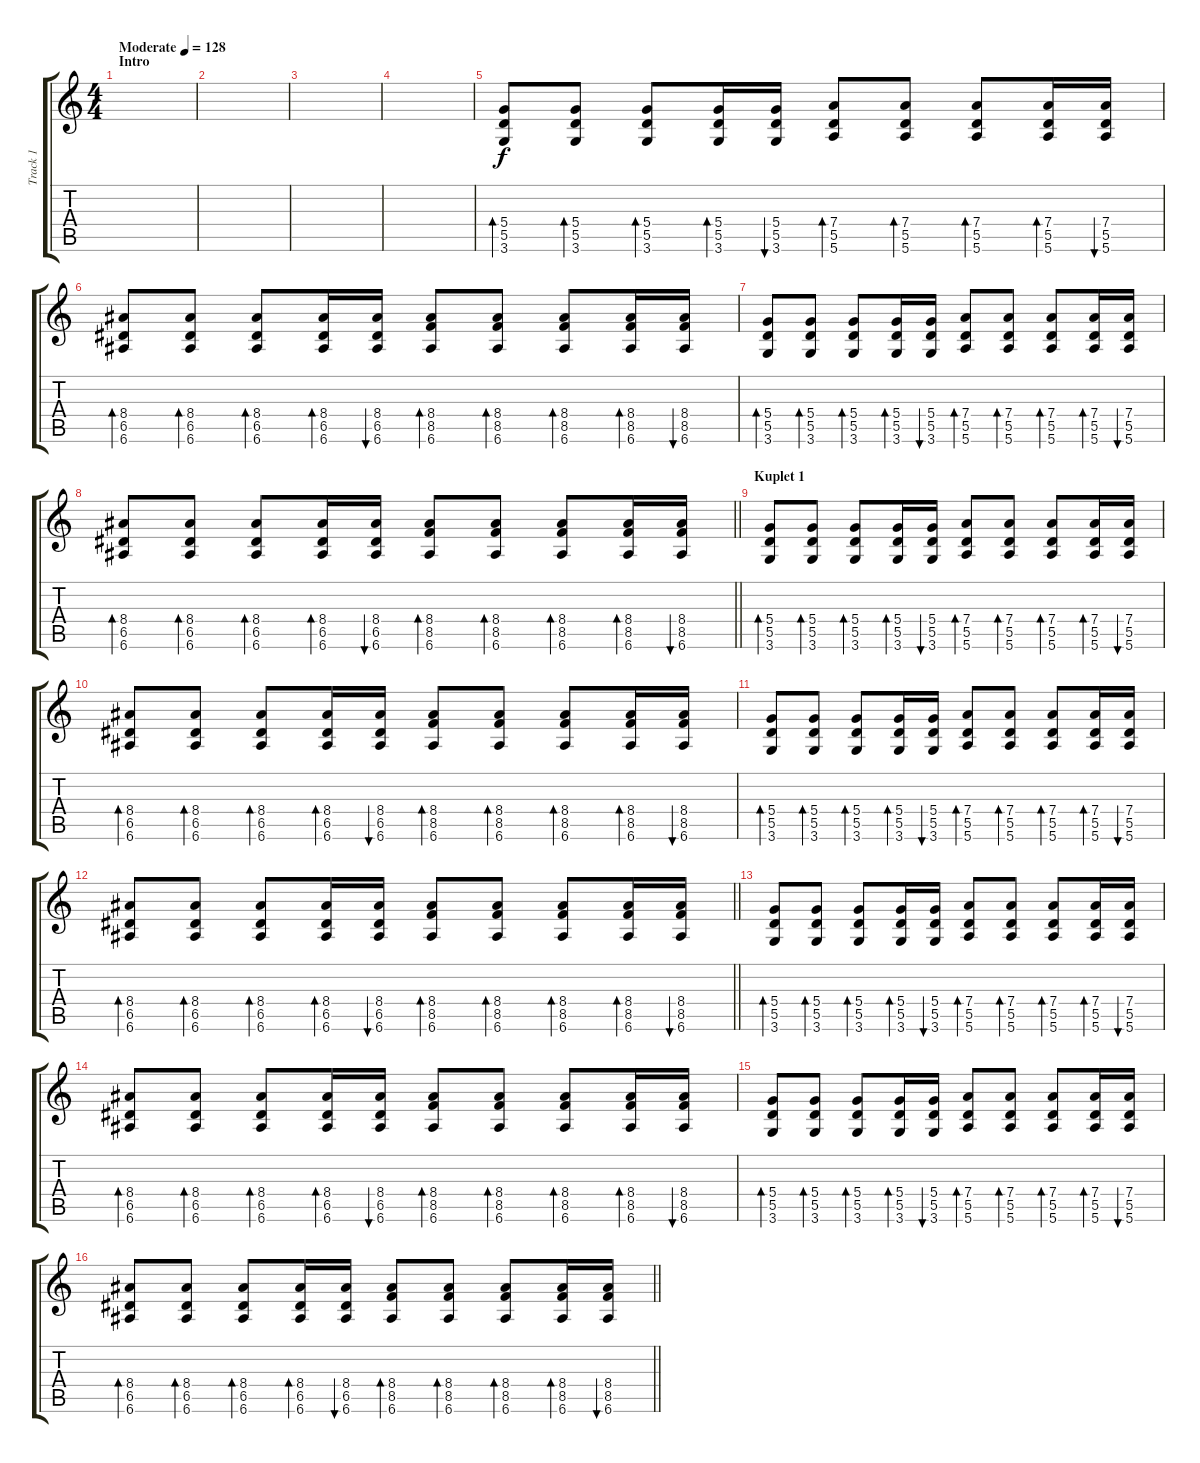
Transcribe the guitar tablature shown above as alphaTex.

\track ("Track 1" "Track 1") {instrument acousticguitarsteel}
\staff {score tabs}
\tuning (E4 B3 G3 D3 A2 E2) {hide}
\ts (4 4)
\section ("" "Intro")
\tempo (128 "Moderate")
\clef g2
\ks c
|
|
|
|
(5.4 5.5 3.6).8{bd 60} (5.4 5.5 3.6).8{bd 60} (5.4 5.5 3.6).8{bd 60} (5.4 5.5 3.6).16{bd 60} (5.4 5.5 3.6).16{bu 60} (7.4 5.5 5.6).8{bd 60} (7.4 5.5 5.6).8{bd 60} (7.4 5.5 5.6).8{bd 60} (7.4 5.5 5.6).16{bd 60} (7.4 5.5 5.6).16{bu 60} |
(8.4 6.5 6.6).8{bd 60} (8.4 6.5 6.6).8{bd 60} (8.4 6.5 6.6).8{bd 60} (8.4 6.5 6.6).16{bd 60} (8.4 6.5 6.6).16{bu 60} (8.4 8.5 6.6).8{bd 60} (8.4 8.5 6.6).8{bd 60} (8.4 8.5 6.6).8{bd 60} (8.4 8.5 6.6).16{bd 60} (8.4 8.5 6.6).16{bu 60} |
(5.4 5.5 3.6).8{bd 60} (5.4 5.5 3.6).8{bd 60} (5.4 5.5 3.6).8{bd 60} (5.4 5.5 3.6).16{bd 60} (5.4 5.5 3.6).16{bu 60} (7.4 5.5 5.6).8{bd 60} (7.4 5.5 5.6).8{bd 60} (7.4 5.5 5.6).8{bd 60} (7.4 5.5 5.6).16{bd 60} (7.4 5.5 5.6).16{bu 60} |
\barLineRight lightlight
(8.4 6.5 6.6).8{bd 60} (8.4 6.5 6.6).8{bd 60} (8.4 6.5 6.6).8{bd 60} (8.4 6.5 6.6).16{bd 60} (8.4 6.5 6.6).16{bu 60} (8.4 8.5 6.6).8{bd 60} (8.4 8.5 6.6).8{bd 60} (8.4 8.5 6.6).8{bd 60} (8.4 8.5 6.6).16{bd 60} (8.4 8.5 6.6).16{bu 60} |
\section ("" "Kuplet 1")
(5.4 5.5 3.6).8{bd 60} (5.4 5.5 3.6).8{bd 60} (5.4 5.5 3.6).8{bd 60} (5.4 5.5 3.6).16{bd 60} (5.4 5.5 3.6).16{bu 60} (7.4 5.5 5.6).8{bd 60} (7.4 5.5 5.6).8{bd 60} (7.4 5.5 5.6).8{bd 60} (7.4 5.5 5.6).16{bd 60} (7.4 5.5 5.6).16{bu 60} |
(8.4 6.5 6.6).8{bd 60} (8.4 6.5 6.6).8{bd 60} (8.4 6.5 6.6).8{bd 60} (8.4 6.5 6.6).16{bd 60} (8.4 6.5 6.6).16{bu 60} (8.4 8.5 6.6).8{bd 60} (8.4 8.5 6.6).8{bd 60} (8.4 8.5 6.6).8{bd 60} (8.4 8.5 6.6).16{bd 60} (8.4 8.5 6.6).16{bu 60} |
(5.4 5.5 3.6).8{bd 60} (5.4 5.5 3.6).8{bd 60} (5.4 5.5 3.6).8{bd 60} (5.4 5.5 3.6).16{bd 60} (5.4 5.5 3.6).16{bu 60} (7.4 5.5 5.6).8{bd 60} (7.4 5.5 5.6).8{bd 60} (7.4 5.5 5.6).8{bd 60} (7.4 5.5 5.6).16{bd 60} (7.4 5.5 5.6).16{bu 60} |
\barLineRight lightlight
(8.4 6.5 6.6).8{bd 60} (8.4 6.5 6.6).8{bd 60} (8.4 6.5 6.6).8{bd 60} (8.4 6.5 6.6).16{bd 60} (8.4 6.5 6.6).16{bu 60} (8.4 8.5 6.6).8{bd 60} (8.4 8.5 6.6).8{bd 60} (8.4 8.5 6.6).8{bd 60} (8.4 8.5 6.6).16{bd 60} (8.4 8.5 6.6).16{bu 60} |
(5.4 5.5 3.6).8{bd 60} (5.4 5.5 3.6).8{bd 60} (5.4 5.5 3.6).8{bd 60} (5.4 5.5 3.6).16{bd 60} (5.4 5.5 3.6).16{bu 60} (7.4 5.5 5.6).8{bd 60} (7.4 5.5 5.6).8{bd 60} (7.4 5.5 5.6).8{bd 60} (7.4 5.5 5.6).16{bd 60} (7.4 5.5 5.6).16{bu 60} |
(8.4 6.5 6.6).8{bd 60} (8.4 6.5 6.6).8{bd 60} (8.4 6.5 6.6).8{bd 60} (8.4 6.5 6.6).16{bd 60} (8.4 6.5 6.6).16{bu 60} (8.4 8.5 6.6).8{bd 60} (8.4 8.5 6.6).8{bd 60} (8.4 8.5 6.6).8{bd 60} (8.4 8.5 6.6).16{bd 60} (8.4 8.5 6.6).16{bu 60} |
(5.4 5.5 3.6).8{bd 60} (5.4 5.5 3.6).8{bd 60} (5.4 5.5 3.6).8{bd 60} (5.4 5.5 3.6).16{bd 60} (5.4 5.5 3.6).16{bu 60} (7.4 5.5 5.6).8{bd 60} (7.4 5.5 5.6).8{bd 60} (7.4 5.5 5.6).8{bd 60} (7.4 5.5 5.6).16{bd 60} (7.4 5.5 5.6).16{bu 60} |
\barLineRight lightlight
(8.4 6.5 6.6).8{bd 60} (8.4 6.5 6.6).8{bd 60} (8.4 6.5 6.6).8{bd 60} (8.4 6.5 6.6).16{bd 60} (8.4 6.5 6.6).16{bu 60} (8.4 8.5 6.6).8{bd 60} (8.4 8.5 6.6).8{bd 60} (8.4 8.5 6.6).8{bd 60} (8.4 8.5 6.6).16{bd 60} (8.4 8.5 6.6).16{bu 60}
